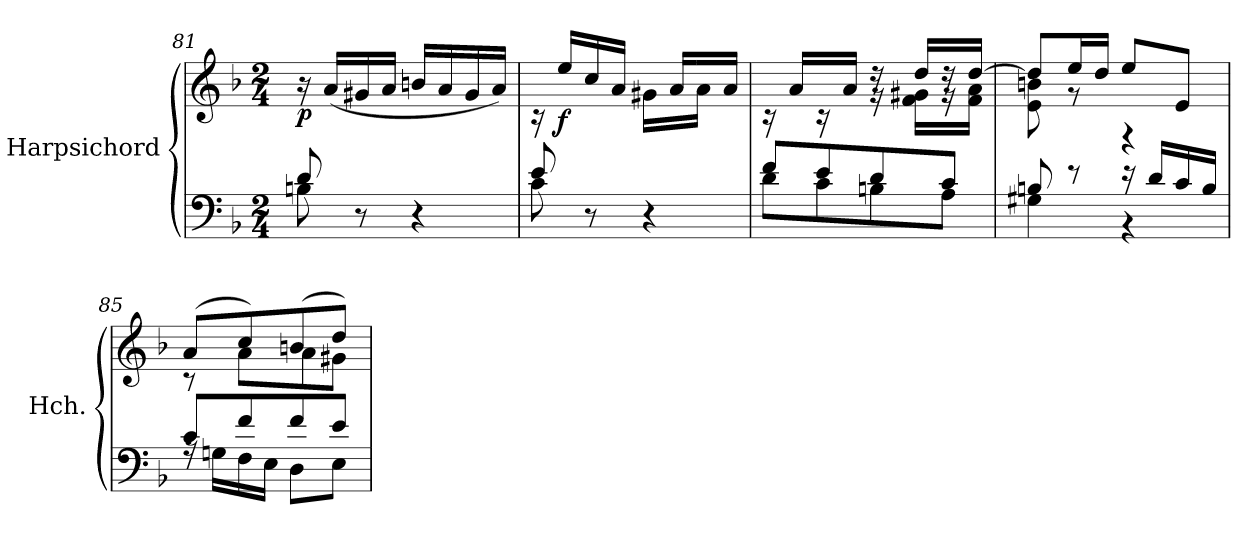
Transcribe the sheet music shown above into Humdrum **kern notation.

**kern	**kern	**dynam
*part1	*part1	*part1
*staff2	*staff1	*staff1/2
*I"Harpsichord	*	*
*I'Hch.	*	*
*clefF4	*clefG2	*
*k[b-]	*k[b-]	*
*M2/4	*M2/4	*
=81	=81	=81
*^	*	*
!	!	!	!LO:DY:b
8d/	8Bn\	16r	p
.	.	(16a/LL	.
8r	8ryy	16g#X/	.
.	.	16a/JJ	.
4r	4ryy	16bn/LL	.
.	.	16a/	.
.	.	16g#/	.
.	.	16a/JJ)	.
=82	=82	=82	=82
*	*	*^	*
8e/	8c\	16rc	4ryy	.
!	!	!	!	!LO:DY:b
.	.	16ee/LL	.	f
8r	8ryy	16cc/	.	.
.	.	16a/JJ	.	.
4r	4ryy	16rcyy	16g#X\LL	.
.	.	16a/LL	16rddyy	.
.	.	16rcyy	16a\JJ	.
.	.	16a/JJ	16ryy	.
=83	=83	=83	=83	=83
8f/L	8d\L	16rc	4ryy	.
.	.	16a/LL	.	.
8e/	8c\	16rc	.	.
.	.	16a/JJ	.	.
8d/	8Bn\	16rg	16rdd	.
.	.	16dd/LL	16f\ 16g#X\LL	.
8c/J	8A\J	16rg	16rdd	.
.	.	[16dd/JJ	16f\ 16a\JJ	.
=84	=84	=84	=84	=84
8Bn/	4G#X\	8dd/L]	8e\ 8bn\	.
8r	.	16ee/L	8r	.
.	.	16dd/JJ	.	.
16r	4r	8ee/L	4r	.
16d/LL	.	.	.	.
16c/	.	8e/J	.	.
16B/JJ	.	.	.	.
=85	=85	=85	=85	=85
8c/L	16rA	(8a/L	8r	.
.	16Gn\LL	.	.	.
8f/	16F\	8cc/)	8a\L	.
.	16E\JJ	.	.	.
8f/	8D\L	(8bn/	8a\	.
8e/J	8E\J	8dd/J)	8g#X\J	.
*v	*v	*	*	*
*	*v	*v	*
=	=	=
*-	*-	*-
